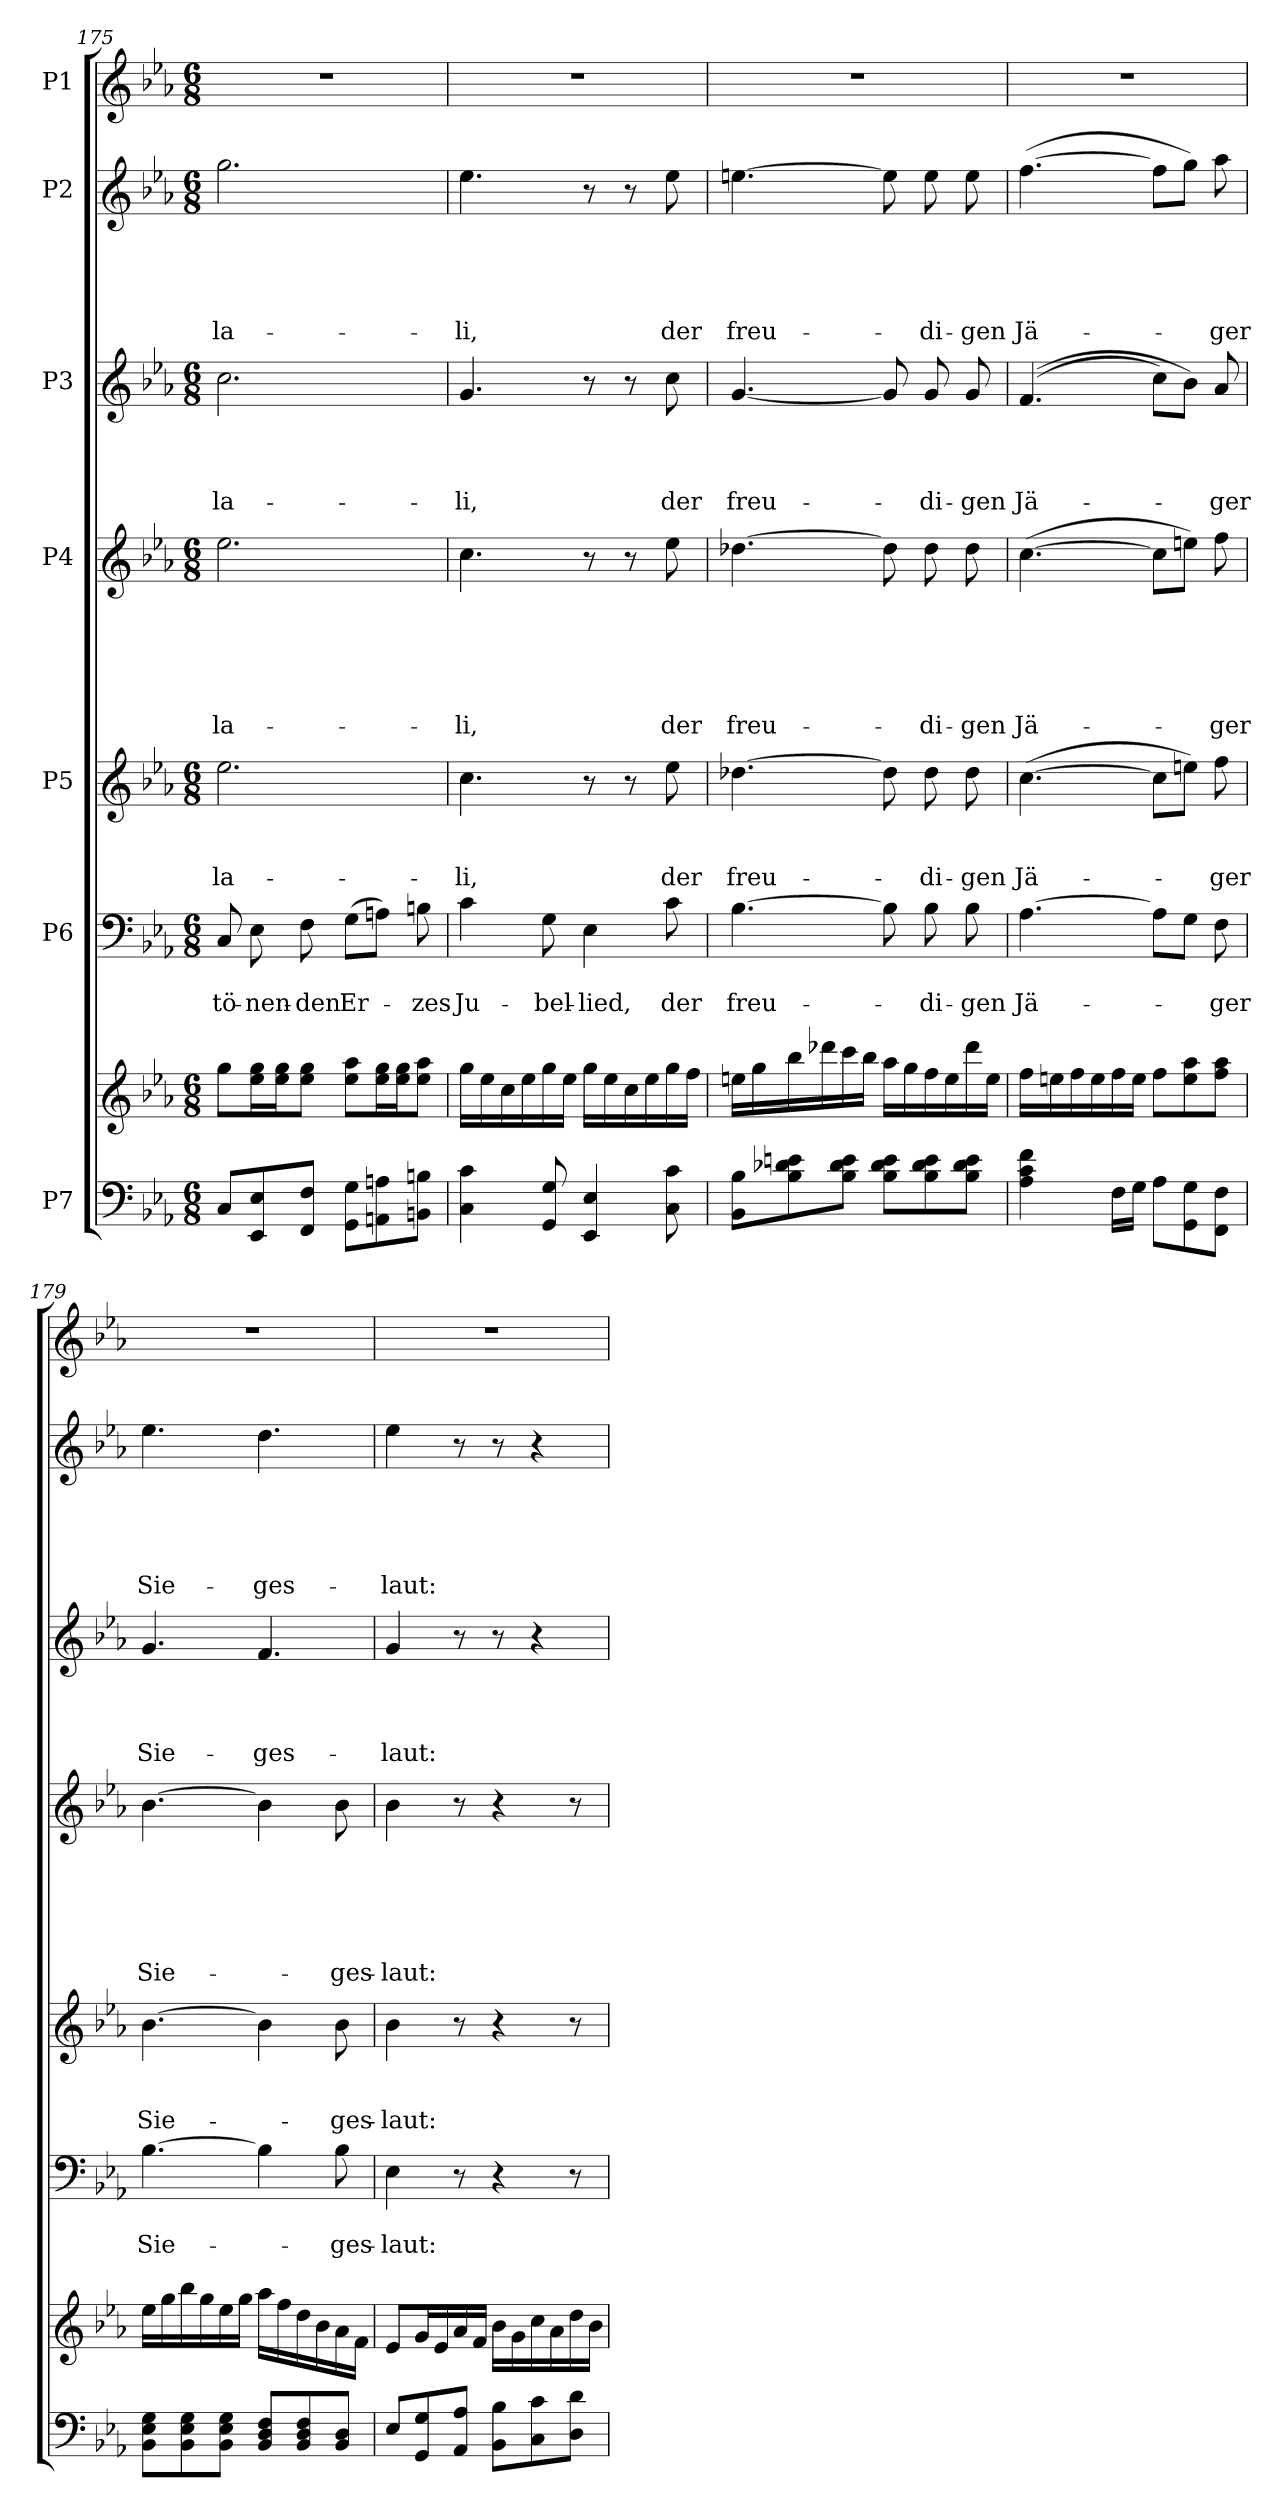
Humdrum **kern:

**kern	**kern	**kern	**text	**text	**kern	**text	**text	**text	**kern	**text	**text	**text	**text	**text	**text	**kern	**text	**text	**text	**text	**kern	**text	**text	**text	**text	**text	**kern
*part7	*part7	*part6	*part6	*part6	*part5	*part5	*part5	*part5	*part4	*part4	*part4	*part4	*part4	*part4	*part4	*part3	*part3	*part3	*part3	*part3	*part2	*part2	*part2	*part2	*part2	*part2	*part1
*staff8	*staff7	*staff6	*staff6	*staff6	*staff5	*staff5	*staff5	*staff5	*staff4	*staff4	*staff4	*staff4	*staff4	*staff4	*staff4	*staff3	*staff3	*staff3	*staff3	*staff3	*staff2	*staff2	*staff2	*staff2	*staff2	*staff2	*staff1
*I"P7	*	*I"P6	*	*	*I"P5	*	*	*	*I"P4	*	*	*	*	*	*	*I"P3	*	*	*	*	*I"P2	*	*	*	*	*	*I"P1
!!LO:PB:g=z
*clefF4	*clefG2	*clefF4	*	*	*clefG2	*	*	*	*clefG2	*	*	*	*	*	*	*clefG2	*	*	*	*	*clefG2	*	*	*	*	*	*clefG2
*	*	*	*	*	*ITrd7c12	*	*	*	*ITrd7c12	*	*	*	*	*	*	*	*	*	*	*	*	*	*	*	*	*	*ITrd7c12
*k[b-e-a-]	*k[b-e-a-]	*k[b-e-a-]	*	*	*k[b-e-a-]	*	*	*	*k[b-e-a-]	*	*	*	*	*	*	*k[b-e-a-]	*	*	*	*	*k[b-e-a-]	*	*	*	*	*	*k[b-e-a-]
*E-:	*E-:	*E-:	*	*	*E-:	*	*	*	*E-:	*	*	*	*	*	*	*E-:	*	*	*	*	*E-:	*	*	*	*	*	*E-:
*M6/8	*M6/8	*M6/8	*	*	*M6/8	*	*	*	*M6/8	*	*	*	*	*	*	*M6/8	*	*	*	*	*M6/8	*	*	*	*	*	*M6/8
=175	=175	=175	=175	=175	=175	=175	=175	=175	=175	=175	=175	=175	=175	=175	=175	=175	=175	=175	=175	=175	=175	=175	=175	=175	=175	=175	=175
*^	*^	*	*	*	*	*	*	*	*	*	*	*	*	*	*	*	*	*	*	*	*	*	*	*	*	*	*
!	!	!	!	!	!	!LO:LY:b	!	!	!	!LO:LY:b	!	!	!	!	!	!	!LO:LY:b	!	!	!	!	!LO:LY:b	!	!	!	!	!	!LO:LY:b	!LO:N:vis=1
8C/L	2.ryy	2.ryy	8gg\L	8C/	.	tö-	2.e-\	.	.	-la-	2.e-\	.	.	.	.	.	-la-	2.cc\	.	.	.	-la-	2.gg\	.	.	.	.	-la-	2.r
!	!	!	!	!	!	!LO:LY:b	!	!	!	!	!	!	!	!	!	!	!	!	!	!	!	!	!	!	!	!	!	!	!
8EE-/ 8E-/	.	.	16ee-\ 16gg\L	8E-\	.	-nen-	.	.	.	.	.	.	.	.	.	.	.	.	.	.	.	.	.	.	.	.	.	.	.
.	.	.	16ee-\ 16gg\J	.	.	.	.	.	.	.	.	.	.	.	.	.	.	.	.	.	.	.	.	.	.	.	.	.	.
!	!	!	!	!	!	!LO:LY:b	!	!	!	!	!	!	!	!	!	!	!	!	!	!	!	!	!	!	!	!	!	!	!
8FF/ 8F/J	.	.	8ee-\ 8gg\J	8F\	.	-den	.	.	.	.	.	.	.	.	.	.	.	.	.	.	.	.	.	.	.	.	.	.	.
!	!	!	!	!	!	!LO:LY:b	!	!	!	!	!	!	!	!	!	!	!	!	!	!	!	!	!	!	!	!	!	!	!
8GG\ 8G\L	.	.	8ee-\ 8aa-\L	(>8G\L	.	Er-	.	.	.	.	.	.	.	.	.	.	.	.	.	.	.	.	.	.	.	.	.	.	.
8AAn\ 8An\	.	.	16ee-\ 16gg\L	8An\J)	.	.	.	.	.	.	.	.	.	.	.	.	.	.	.	.	.	.	.	.	.	.	.	.	.
.	.	.	16ee-\ 16gg\J	.	.	.	.	.	.	.	.	.	.	.	.	.	.	.	.	.	.	.	.	.	.	.	.	.	.
!	!	!	!	!	!	!LO:LY:b	!	!	!	!	!	!	!	!	!	!	!	!	!	!	!	!	!	!	!	!	!	!	!
8BBn\ 8Bn\J	.	.	8ee-\ 8aa-\J	8Bn\	.	-zes	.	.	.	.	.	.	.	.	.	.	.	.	.	.	.	.	.	.	.	.	.	.	.
=176	=176	=176	=176	=176	=176	=176	=176	=176	=176	=176	=176	=176	=176	=176	=176	=176	=176	=176	=176	=176	=176	=176	=176	=176	=176	=176	=176	=176	=176
!	!	!	!	!	!	!LO:LY:b	!	!	!	!LO:LY:b	!	!	!	!	!	!	!LO:LY:b	!	!	!	!	!LO:LY:b	!	!	!	!	!	!LO:LY:b	!LO:N:vis=1
4C\ 4c\	2.ryy	2.ryy	16gg\LL	4c\	.	Ju-	4.c\	.	.	-li,	4.c\	.	.	.	.	.	-li,	4.g/	.	.	.	-li,	4.ee-\	.	.	.	.	-li,	2.r
.	.	.	16ee-\	.	.	.	.	.	.	.	.	.	.	.	.	.	.	.	.	.	.	.	.	.	.	.	.	.	.
.	.	.	16cc\	.	.	.	.	.	.	.	.	.	.	.	.	.	.	.	.	.	.	.	.	.	.	.	.	.	.
.	.	.	16ee-\	.	.	.	.	.	.	.	.	.	.	.	.	.	.	.	.	.	.	.	.	.	.	.	.	.	.
!	!	!	!	!	!	!LO:LY:b	!	!	!	!	!	!	!	!	!	!	!	!	!	!	!	!	!	!	!	!	!	!	!
8GG/ 8G/	.	.	16gg\	8G\	.	-bel-	.	.	.	.	.	.	.	.	.	.	.	.	.	.	.	.	.	.	.	.	.	.	.
.	.	.	16ee-\JJ	.	.	.	.	.	.	.	.	.	.	.	.	.	.	.	.	.	.	.	.	.	.	.	.	.	.
!	!	!	!	!	!	!LO:LY:b	!	!	!	!	!	!	!	!	!	!	!	!	!	!	!	!	!	!	!	!	!	!	!
4EE-/ 4E-/	.	.	16gg\LL	4E-\	.	-lied,	8r	.	.	.	8r	.	.	.	.	.	.	8r	.	.	.	.	8r	.	.	.	.	.	.
.	.	.	16ee-\	.	.	.	.	.	.	.	.	.	.	.	.	.	.	.	.	.	.	.	.	.	.	.	.	.	.
.	.	.	16cc\	.	.	.	8r	.	.	.	8r	.	.	.	.	.	.	8r	.	.	.	.	8r	.	.	.	.	.	.
.	.	.	16ee-\	.	.	.	.	.	.	.	.	.	.	.	.	.	.	.	.	.	.	.	.	.	.	.	.	.	.
!	!	!	!	!	!	!LO:LY:b	!	!	!	!LO:LY:b	!	!	!	!	!	!	!LO:LY:b	!	!	!	!	!LO:LY:b	!	!	!	!	!	!LO:LY:b	!
8C\ 8c\	.	.	16gg\	8c\	.	der	8e-\	.	.	der	8e-\	.	.	.	.	.	der	8cc\	.	.	.	der	8ee-\	.	.	.	.	der	.
.	.	.	16ff\JJ	.	.	.	.	.	.	.	.	.	.	.	.	.	.	.	.	.	.	.	.	.	.	.	.	.	.
=177	=177	=177	=177	=177	=177	=177	=177	=177	=177	=177	=177	=177	=177	=177	=177	=177	=177	=177	=177	=177	=177	=177	=177	=177	=177	=177	=177	=177	=177
!	!	!	!	!	!	!LO:LY:b	!	!	!	!LO:LY:b	!	!	!	!	!	!	!LO:LY:b	!	!	!	!	!LO:LY:b	!	!	!	!	!	!LO:LY:b	!LO:N:vis=1
8BB-\ 8B-\L	2.ryy	2.ryy	16een\LL	[>4.B-\	.	freu-	[>4.d-X\	.	.	freu-	[>4.d-X\	.	.	.	.	.	freu-	[<4.g/	.	.	.	freu-	[>4.een\	.	.	.	.	freu-	2.r
.	.	.	16gg\	.	.	.	.	.	.	.	.	.	.	.	.	.	.	.	.	.	.	.	.	.	.	.	.	.	.
8B-\ 8d-X\ 8en\	.	.	16bb-\	.	.	.	.	.	.	.	.	.	.	.	.	.	.	.	.	.	.	.	.	.	.	.	.	.	.
.	.	.	16ddd-X\	.	.	.	.	.	.	.	.	.	.	.	.	.	.	.	.	.	.	.	.	.	.	.	.	.	.
8B-\ 8d-\ 8e\J	.	.	16ccc\	.	.	.	.	.	.	.	.	.	.	.	.	.	.	.	.	.	.	.	.	.	.	.	.	.	.
.	.	.	16bb-\JJ	.	.	.	.	.	.	.	.	.	.	.	.	.	.	.	.	.	.	.	.	.	.	.	.	.	.
8B-\ 8d-\ 8e\L	.	.	16aa-\LL	8B-\]	.	.	8d-\]	.	.	.	8d-\]	.	.	.	.	.	.	8g/]	.	.	.	.	8ee\]	.	.	.	.	.	.
.	.	.	16gg\	.	.	.	.	.	.	.	.	.	.	.	.	.	.	.	.	.	.	.	.	.	.	.	.	.	.
!	!	!	!	!	!	!LO:LY:b	!	!	!	!LO:LY:b	!	!	!	!	!	!	!LO:LY:b	!	!	!	!	!LO:LY:b	!	!	!	!	!	!LO:LY:b	!
8B-\ 8d-\ 8e\	.	.	16ff\	8B-\	.	-di-	8d-\	.	.	-di-	8d-\	.	.	.	.	.	-di-	8g/	.	.	.	-di-	8ee\	.	.	.	.	-di-	.
.	.	.	16ee\	.	.	.	.	.	.	.	.	.	.	.	.	.	.	.	.	.	.	.	.	.	.	.	.	.	.
!	!	!	!	!	!	!LO:LY:b	!	!	!	!LO:LY:b	!	!	!	!	!	!	!LO:LY:b	!	!	!	!	!LO:LY:b	!	!	!	!	!	!LO:LY:b	!
8B-\ 8d-\ 8e\J	.	.	16ddd-\	8B-\	.	-gen	8d-\	.	.	-gen	8d-\	.	.	.	.	.	-gen	8g/	.	.	.	-gen	8ee\	.	.	.	.	-gen	.
.	.	.	16ee\JJ	.	.	.	.	.	.	.	.	.	.	.	.	.	.	.	.	.	.	.	.	.	.	.	.	.	.
!!LO:PB:g=z
=178	=178	=178	=178	=178	=178	=178	=178	=178	=178	=178	=178	=178	=178	=178	=178	=178	=178	=178	=178	=178	=178	=178	=178	=178	=178	=178	=178	=178	=178
!	!	!	!	!	!	!LO:LY:b	!	!	!	!LO:LY:b	!	!	!	!	!	!	!LO:LY:b	!	!	!	!	!LO:LY:b	!	!	!	!	!	!LO:LY:b	!LO:N:vis=1
4A-\ 4c\ 4f\	2.ryy	2.ryy	16ff\LL	[>4.A-\	.	Jä-	(>[>4.c\	.	.	Jä-	(>[>4.c\	.	.	.	.	.	Jä-	(<(>4.f/	.	.	.	Jä-	(>[>4.ff\	.	.	.	.	Jä-	2.r
.	.	.	16een\	.	.	.	.	.	.	.	.	.	.	.	.	.	.	.	.	.	.	.	.	.	.	.	.	.	.
.	.	.	16ff\	.	.	.	.	.	.	.	.	.	.	.	.	.	.	.	.	.	.	.	.	.	.	.	.	.	.
.	.	.	16ee\	.	.	.	.	.	.	.	.	.	.	.	.	.	.	.	.	.	.	.	.	.	.	.	.	.	.
16F\LL	.	.	16ff\	.	.	.	.	.	.	.	.	.	.	.	.	.	.	.	.	.	.	.	.	.	.	.	.	.	.
16G\JJ	.	.	16ee\JJ	.	.	.	.	.	.	.	.	.	.	.	.	.	.	.	.	.	.	.	.	.	.	.	.	.	.
8A-\L	.	.	8ff\L	8A-\L]	.	.	8c\L]	.	.	.	8c\L]	.	.	.	.	.	.	8cc\L)	.	.	.	.	8ff\L]	.	.	.	.	.	.
8GG\ 8G\	.	.	8ee\ 8aa-\	8G\J	.	.	8en\J)	.	.	.	8en\J)	.	.	.	.	.	.	8b-\J)	.	.	.	.	8gg\J)	.	.	.	.	.	.
!	!	!	!	!	!	!LO:LY:b	!	!	!	!LO:LY:b	!	!	!	!	!	!	!LO:LY:b	!	!	!	!	!LO:LY:b	!	!	!	!	!	!LO:LY:b	!
8FF\ 8F\J	.	.	8ff\ 8aa-\J	8F\	.	-ger	8f\	.	.	-ger	8f\	.	.	.	.	.	-ger	8a-/	.	.	.	-ger	8aa-\	.	.	.	.	-ger	.
=179	=179	=179	=179	=179	=179	=179	=179	=179	=179	=179	=179	=179	=179	=179	=179	=179	=179	=179	=179	=179	=179	=179	=179	=179	=179	=179	=179	=179	=179
!	!	!	!	!	!	!LO:LY:b	!	!	!	!LO:LY:b	!	!	!	!	!	!	!LO:LY:b	!	!	!	!	!LO:LY:b	!	!	!	!	!	!LO:LY:b	!LO:N:vis=1
8BB-\ 8E-\ 8G\L	2.ryy	2.ryy	16ee-\LL	[>4.B-\	.	Sie-	[>4.B-\	.	.	Sie-	[>4.B-\	.	.	.	.	.	Sie-	4.g/	.	.	.	Sie-	4.ee-\	.	.	.	.	Sie-	2.r
.	.	.	16gg\	.	.	.	.	.	.	.	.	.	.	.	.	.	.	.	.	.	.	.	.	.	.	.	.	.	.
8BB-\ 8E-\ 8G\	.	.	16bb-\	.	.	.	.	.	.	.	.	.	.	.	.	.	.	.	.	.	.	.	.	.	.	.	.	.	.
.	.	.	16gg\	.	.	.	.	.	.	.	.	.	.	.	.	.	.	.	.	.	.	.	.	.	.	.	.	.	.
8BB-\ 8E-\ 8G\J	.	.	16ee-\	.	.	.	.	.	.	.	.	.	.	.	.	.	.	.	.	.	.	.	.	.	.	.	.	.	.
.	.	.	16gg\JJ	.	.	.	.	.	.	.	.	.	.	.	.	.	.	.	.	.	.	.	.	.	.	.	.	.	.
!	!	!	!	!	!	!	!	!	!	!	!	!	!	!	!	!	!	!	!	!	!	!LO:LY:b	!	!	!	!	!	!LO:LY:b	!
8BB-/ 8D/ 8F/L	.	.	16aa-\LL	4B-\]	.	.	4B-\]	.	.	.	4B-\]	.	.	.	.	.	.	4.f/	.	.	.	-ges-	4.dd\	.	.	.	.	-ges-	.
.	.	.	16ff\	.	.	.	.	.	.	.	.	.	.	.	.	.	.	.	.	.	.	.	.	.	.	.	.	.	.
8BB-/ 8D/ 8F/	.	.	16dd\	.	.	.	.	.	.	.	.	.	.	.	.	.	.	.	.	.	.	.	.	.	.	.	.	.	.
.	.	.	16b-\	.	.	.	.	.	.	.	.	.	.	.	.	.	.	.	.	.	.	.	.	.	.	.	.	.	.
!	!	!	!	!	!	!LO:LY:b	!	!	!	!LO:LY:b	!	!	!	!	!	!	!LO:LY:b	!	!	!	!	!	!	!	!	!	!	!	!
8BB-/ 8D/J	.	.	16a-\	8B-\	.	-ges-	8B-\	.	.	-ges-	8B-\	.	.	.	.	.	-ges-	.	.	.	.	.	.	.	.	.	.	.	.
.	.	.	16f\JJ	.	.	.	.	.	.	.	.	.	.	.	.	.	.	.	.	.	.	.	.	.	.	.	.	.	.
=180	=180	=180	=180	=180	=180	=180	=180	=180	=180	=180	=180	=180	=180	=180	=180	=180	=180	=180	=180	=180	=180	=180	=180	=180	=180	=180	=180	=180	=180
!	!	!	!	!	!	!LO:LY:b	!	!	!	!LO:LY:b	!	!	!	!	!	!	!LO:LY:b	!	!	!	!	!LO:LY:b	!	!	!	!	!	!LO:LY:b	!LO:N:vis=1
8E-/L	2.ryy	2.ryy	8e-/L	4E-\	.	-laut:	4B-\	.	.	-laut:	4B-\	.	.	.	.	.	-laut:	4g/	.	.	.	-laut:	4ee-\	.	.	.	.	-laut:	2.r
8GG/ 8G/	.	.	16g/L	.	.	.	.	.	.	.	.	.	.	.	.	.	.	.	.	.	.	.	.	.	.	.	.	.	.
.	.	.	16e-/	.	.	.	.	.	.	.	.	.	.	.	.	.	.	.	.	.	.	.	.	.	.	.	.	.	.
8AA-/ 8A-/J	.	.	16a-/	8r	.	.	8r	.	.	.	8r	.	.	.	.	.	.	8r	.	.	.	.	8r	.	.	.	.	.	.
.	.	.	16f/JJ	.	.	.	.	.	.	.	.	.	.	.	.	.	.	.	.	.	.	.	.	.	.	.	.	.	.
8BB-\ 8B-\L	.	.	16b-\LL	4r	.	.	4r	.	.	.	4r	.	.	.	.	.	.	8r	.	.	.	.	8r	.	.	.	.	.	.
.	.	.	16g\	.	.	.	.	.	.	.	.	.	.	.	.	.	.	.	.	.	.	.	.	.	.	.	.	.	.
8C\ 8c\	.	.	16cc\	.	.	.	.	.	.	.	.	.	.	.	.	.	.	4r	.	.	.	.	4r	.	.	.	.	.	.
.	.	.	16a-\	.	.	.	.	.	.	.	.	.	.	.	.	.	.	.	.	.	.	.	.	.	.	.	.	.	.
8D\ 8d\J	.	.	16dd\	8r	.	.	8r	.	.	.	8r	.	.	.	.	.	.	.	.	.	.	.	.	.	.	.	.	.	.
.	.	.	16b-\JJ	.	.	.	.	.	.	.	.	.	.	.	.	.	.	.	.	.	.	.	.	.	.	.	.	.	.
*v	*v	*	*	*	*	*	*	*	*	*	*	*	*	*	*	*	*	*	*	*	*	*	*	*	*	*	*	*	*
*	*v	*v	*	*	*	*	*	*	*	*	*	*	*	*	*	*	*	*	*	*	*	*	*	*	*	*	*	*
=	=	=	=	=	=	=	=	=	=	=	=	=	=	=	=	=	=	=	=	=	=	=	=	=	=	=	=
*-	*-	*-	*-	*-	*-	*-	*-	*-	*-	*-	*-	*-	*-	*-	*-	*-	*-	*-	*-	*-	*-	*-	*-	*-	*-	*-	*-
